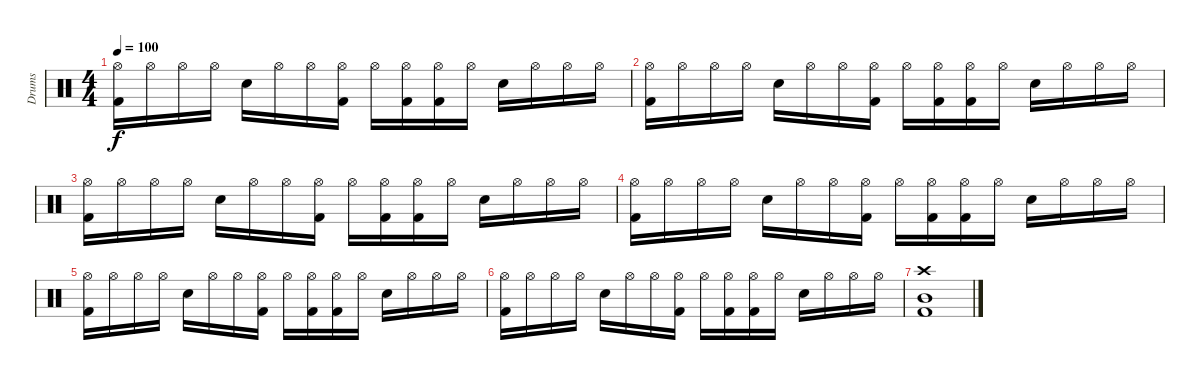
\track ("Drums" "Drums") {instrument percussion}
\staff {score}
\articulation defaults
\ts (4 4)
\tempo 100
\clef neutral
\ks c
("Hi-Hat (open)" "Kick (hit) 2").16{dy f} "Hi-Hat (open)".16 "Hi-Hat (open)".16 "Hi-Hat (open)".16 "Electric Snare (hit)".16 "Hi-Hat (open)".16 "Hi-Hat (open)".16 ("Hi-Hat (open)" "Kick (hit) 2").16 "Hi-Hat (open)".16 ("Hi-Hat (open)" "Kick (hit) 2").16 ("Hi-Hat (open)" "Kick (hit) 2").16 "Hi-Hat (open)".16 "Electric Snare (hit)".16 "Hi-Hat (open)".16 "Hi-Hat (open)".16 "Hi-Hat (open)".16 |
("Hi-Hat (open)" "Kick (hit) 2").16 "Hi-Hat (open)".16 "Hi-Hat (open)".16 "Hi-Hat (open)".16 "Electric Snare (hit)".16 "Hi-Hat (open)".16 "Hi-Hat (open)".16 ("Hi-Hat (open)" "Kick (hit) 2").16 "Hi-Hat (open)".16 ("Hi-Hat (open)" "Kick (hit) 2").16 ("Hi-Hat (open)" "Kick (hit) 2").16 "Hi-Hat (open)".16 "Electric Snare (hit)".16 "Hi-Hat (open)".16 "Hi-Hat (open)".16 "Hi-Hat (open)".16 |
("Hi-Hat (open)" "Kick (hit) 2").16 "Hi-Hat (open)".16 "Hi-Hat (open)".16 "Hi-Hat (open)".16 "Electric Snare (hit)".16 "Hi-Hat (open)".16 "Hi-Hat (open)".16 ("Hi-Hat (open)" "Kick (hit) 2").16 "Hi-Hat (open)".16 ("Hi-Hat (open)" "Kick (hit) 2").16 ("Hi-Hat (open)" "Kick (hit) 2").16 "Hi-Hat (open)".16 "Electric Snare (hit)".16 "Hi-Hat (open)".16 "Hi-Hat (open)".16 "Hi-Hat (open)".16 |
("Hi-Hat (open)" "Kick (hit) 2").16 "Hi-Hat (open)".16 "Hi-Hat (open)".16 "Hi-Hat (open)".16 "Electric Snare (hit)".16 "Hi-Hat (open)".16 "Hi-Hat (open)".16 ("Hi-Hat (open)" "Kick (hit) 2").16 "Hi-Hat (open)".16 ("Hi-Hat (open)" "Kick (hit) 2").16 ("Hi-Hat (open)" "Kick (hit) 2").16 "Hi-Hat (open)".16 "Electric Snare (hit)".16 "Hi-Hat (open)".16 "Hi-Hat (open)".16 "Hi-Hat (open)".16 |
("Hi-Hat (open)" "Kick (hit) 2").16 "Hi-Hat (open)".16 "Hi-Hat (open)".16 "Hi-Hat (open)".16 "Electric Snare (hit)".16 "Hi-Hat (open)".16 "Hi-Hat (open)".16 ("Hi-Hat (open)" "Kick (hit) 2").16 "Hi-Hat (open)".16 ("Hi-Hat (open)" "Kick (hit) 2").16 ("Hi-Hat (open)" "Kick (hit) 2").16 "Hi-Hat (open)".16 "Electric Snare (hit)".16 "Hi-Hat (open)".16 "Hi-Hat (open)".16 "Hi-Hat (open)".16 |
("Hi-Hat (open)" "Kick (hit) 2").16 "Hi-Hat (open)".16 "Hi-Hat (open)".16 "Hi-Hat (open)".16 "Electric Snare (hit)".16 "Hi-Hat (open)".16 "Hi-Hat (open)".16 ("Hi-Hat (open)" "Kick (hit) 2").16 "Hi-Hat (open)".16 ("Hi-Hat (open)" "Kick (hit) 2").16 ("Hi-Hat (open)" "Kick (hit) 2").16 "Hi-Hat (open)".16 "Electric Snare (hit)".16 "Hi-Hat (open)".16 "Hi-Hat (open)".16 "Hi-Hat (open)".16 |
("Mid Tom (hit)" "Crash high (hit)" "Kick (hit) 2").1
